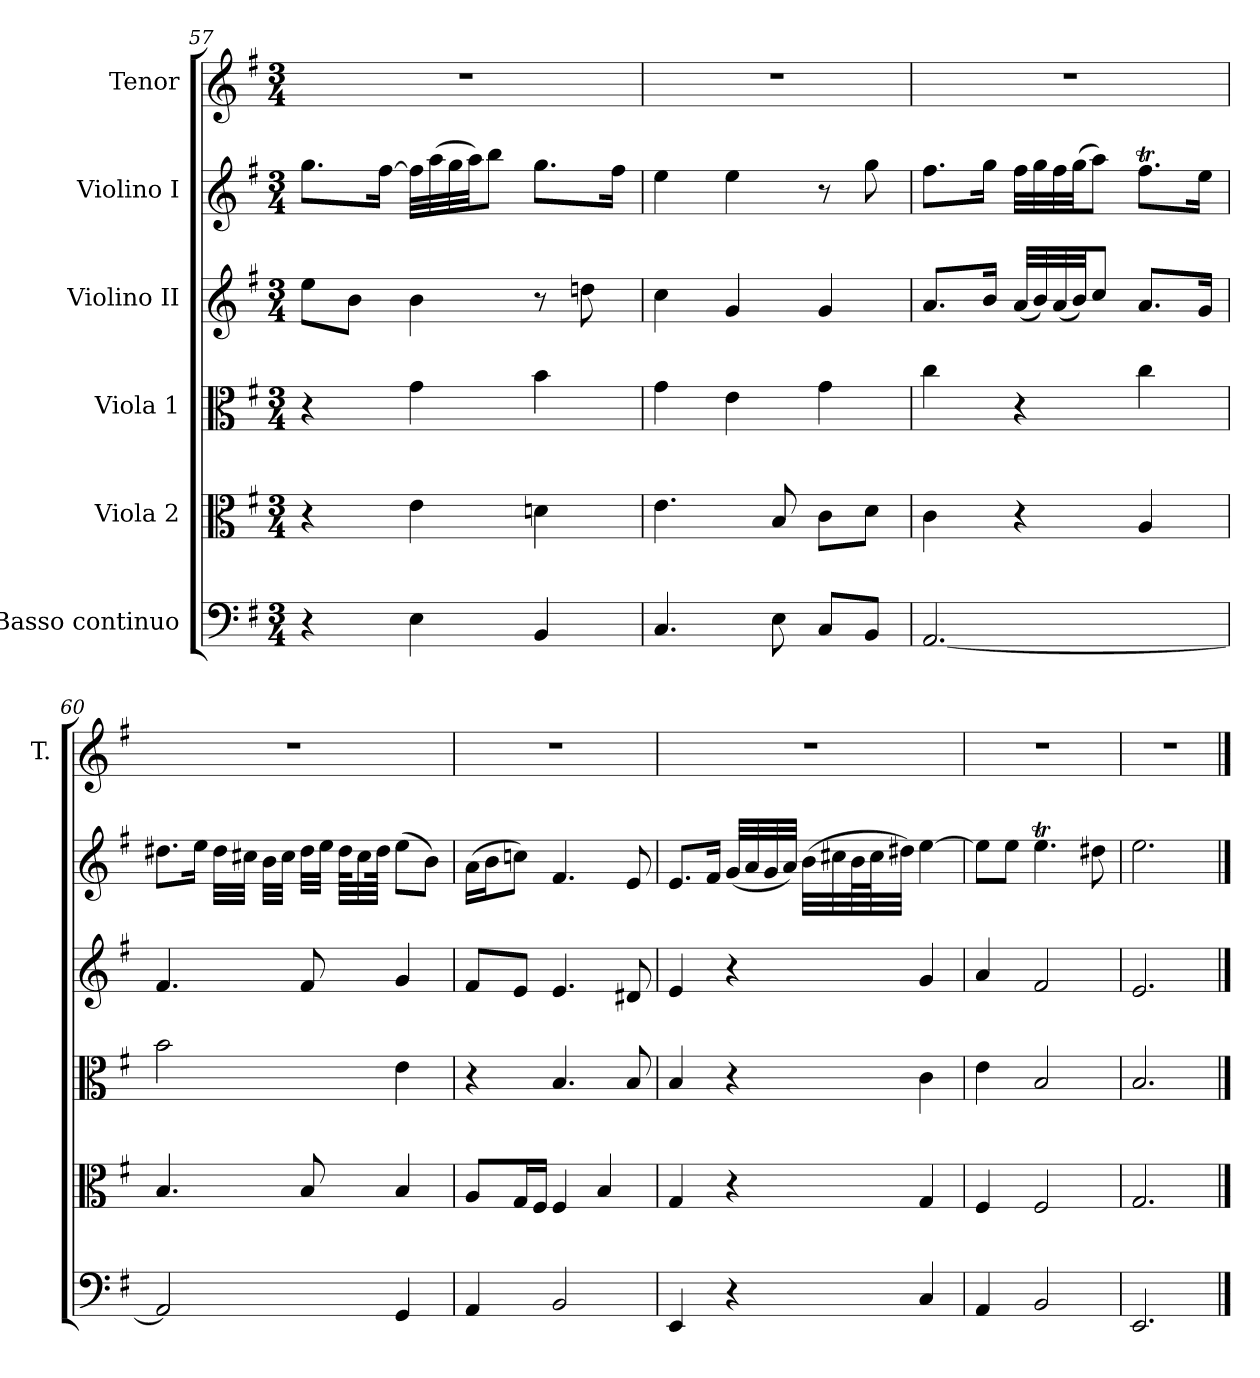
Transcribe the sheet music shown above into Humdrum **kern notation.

**kern	**kern	**kern	**kern	**kern	**kern
*part6	*part5	*part4	*part3	*part2	*part1
*staff6	*staff5	*staff4	*staff3	*staff2	*staff1
*I"Basso continuo	*I"Viola 2	*I"Viola 1	*I"Violino II	*I"Violino I	*I"Tenor
*	*	*	*	*	*I'T.
!!LO:LB:g=z
*clefF4	*clefC3	*clefC3	*clefG2	*clefG2	*clefG2
*	*	*	*	*	*ITrd7c12
*k[f#]	*k[f#]	*k[f#]	*k[f#]	*k[f#]	*k[f#]
*G:	*G:	*G:	*G:	*G:	*G:
*M3/4	*M3/4	*M3/4	*M3/4	*M3/4	*M3/4
=57	=57	=57	=57	=57	=57
4r	4r	4r	8ee\L	8.gg\L	2.r
.	.	.	8b\J	.	.
.	.	.	.	[>16ff#\Jk	.
4E\	4e\	4g\	4b\	32ff#\LLL]	.
.	.	.	.	(32aa\	.
.	.	.	.	32gg\	.
.	.	.	.	32aa\JJ)	.
.	.	.	.	8bb\J	.
4BB/	4dn\	4b\	8r	8.gg\L	.
.	.	.	8ddn\	.	.
.	.	.	.	16ff#\Jk	.
=58	=58	=58	=58	=58	=58
4.C/	4.e\	4g\	4cc\	4ee\	2.r
.	.	4e\	4g/	4ee\	.
8E\	8B/	.	.	.	.
8C/L	8c\L	4g\	4g/	8r	.
8BB/J	8d\J	.	.	8gg\	.
=59	=59	=59	=59	=59	=59
[<2.AA/	4c\	4cc\	8.a/L	8.ff#\L	2.r
.	.	.	16b/Jk	16gg\Jk	.
.	4r	4r	(32a/LLL	32ff#\LLL	.
.	.	.	32b/)	32gg\	.
.	.	.	(32a/	32ff#\	.
.	.	.	32b/JJ)	(32gg\JJ	.
.	.	.	8cc/J	8aa\J)	.
.	4A/	4cc\	8.a/L	8.ff#t\L	.
.	.	.	16g/Jk	16ee\Jk	.
=60	=60	=60	=60	=60	=60
2AA/]	4.B/	2b\	4.f#/	8.dd#X\L	2.r
.	.	.	.	16ee\Jk	.
.	.	.	.	32dd#\LLL	.
.	.	.	.	32cc#X\JJJ	.
.	.	.	.	32b\LLL	.
.	.	.	.	32cc#\JJJ	.
.	8B/	.	8f#/	32dd#\LLL	.
.	.	.	.	32ee\JJJ	.
.	.	.	.	64dd#\KLLL	.
.	.	.	.	32cc#\	.
.	.	.	.	64dd#\JJJk	.
4GG/	4B/	4e\	4g/	(8ee\L	.
.	.	.	.	8b\J)	.
!!LO:LB:g=z
=61	=61	=61	=61	=61	=61
4AA/	8A/L	4r	8f#/L	(16a\LL	2.r
.	.	.	.	16b\J	.
.	16G/L	.	8e/J	8ccn\J)	.
.	16F#/JJ	.	.	.	.
2BB/	4F#/	4.B/	4.e/	4.f#/	.
.	4B/	.	.	.	.
.	.	8B/	8d#X/	8e/	.
=62	=62	=62	=62	=62	=62
4EE/	4G/	4B/	4e/	8.e/L	2.r
.	.	.	.	16f#/Jk	.
4r	4r	4r	4r	(32g/LLL	.
.	.	.	.	32a/	.
.	.	.	.	32g/	.
.	.	.	.	32a/JJJ)	.
.	.	.	.	(32b\LLL	.
.	.	.	.	32cc#X\	.
.	.	.	.	64b\L	.
.	.	.	.	64cc#\J	.
.	.	.	.	32dd#X\JJJ)	.
4C/	4G/	4c\	4g/	[>4ee\	.
=63	=63	=63	=63	=63	=63
4AA/	4F#/	4e\	4a/	8ee\L]	2.r
.	.	.	.	8ee\J	.
2BB/	2F#/	2B/	2f#/	4.eeT\	.
.	.	.	.	8dd#X\	.
=64	=64	=64	=64	=64	=64
2.EE/	2.G/	2.B/	2.e/	2.ee\	2.r
==	==	==	==	==	==
*-	*-	*-	*-	*-	*-
